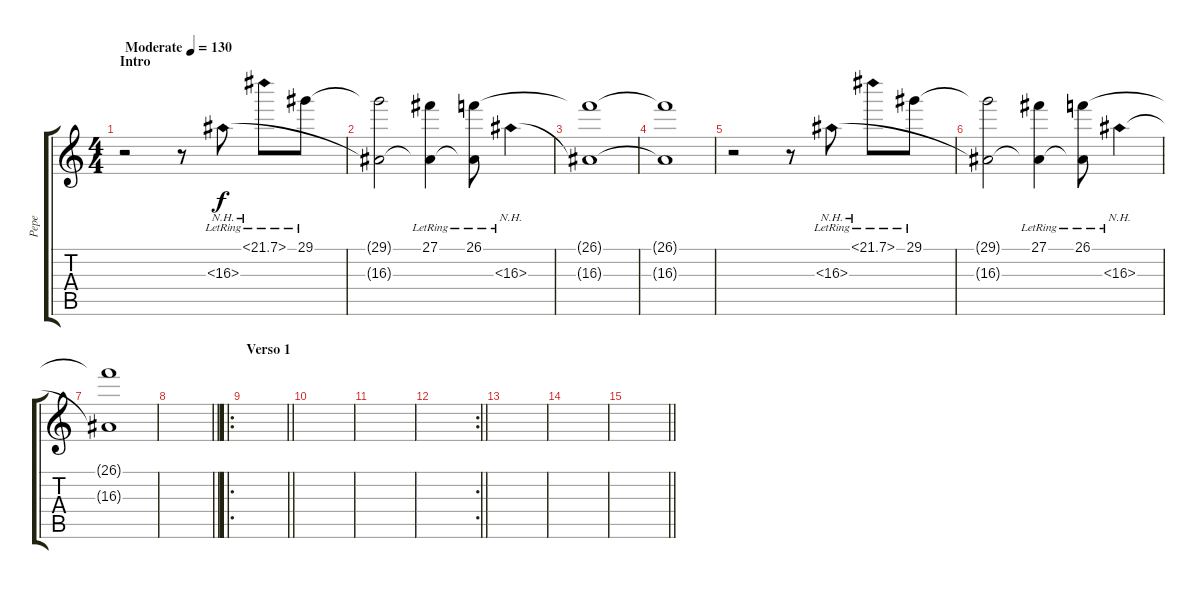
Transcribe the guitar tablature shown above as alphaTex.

\track ("Pepe" "Pepe") {instrument electricgrandpiano}
\staff {score tabs}
\tuning (Eb4 Bb3 Gb3 Db3 Ab2 Eb2) {hide}
\ts (4 4)
\section ("" "Intro")
\tempo (130 "Moderate")
\clef g2
\ks c
r.2{dy f instrument electricgrandpiano} r.8 16.3{nh lr}.8 22.1{nh lr}.8 29.1{lr}.8 |
(29.1{t} 16.3{t}).2 (27.1{lr} 16.3{t}).4 (26.1{lr} 16.3{t}).8 16.3{nh lr}.4 |
(26.1{t} 16.3{t}).1 |
(26.1{t} 16.3{t}).1 |
r.2 r.8 16.3{nh lr}.8 22.1{nh lr}.8 29.1{lr}.8 |
(29.1{t} 16.3{t}).2 (27.1{lr} 16.3{t}).4 (26.1{lr} 16.3{t}).8 16.3{nh lr}.4 |
(26.1{t} 16.3{t}).1 |
\barLineRight lightlight
|
\ro
\section ("" "Verso 1")
\barLineRight lightlight
|
|
|
\rc 2
\barLineRight lightlight
|
|
|
\barLineRight lightlight
